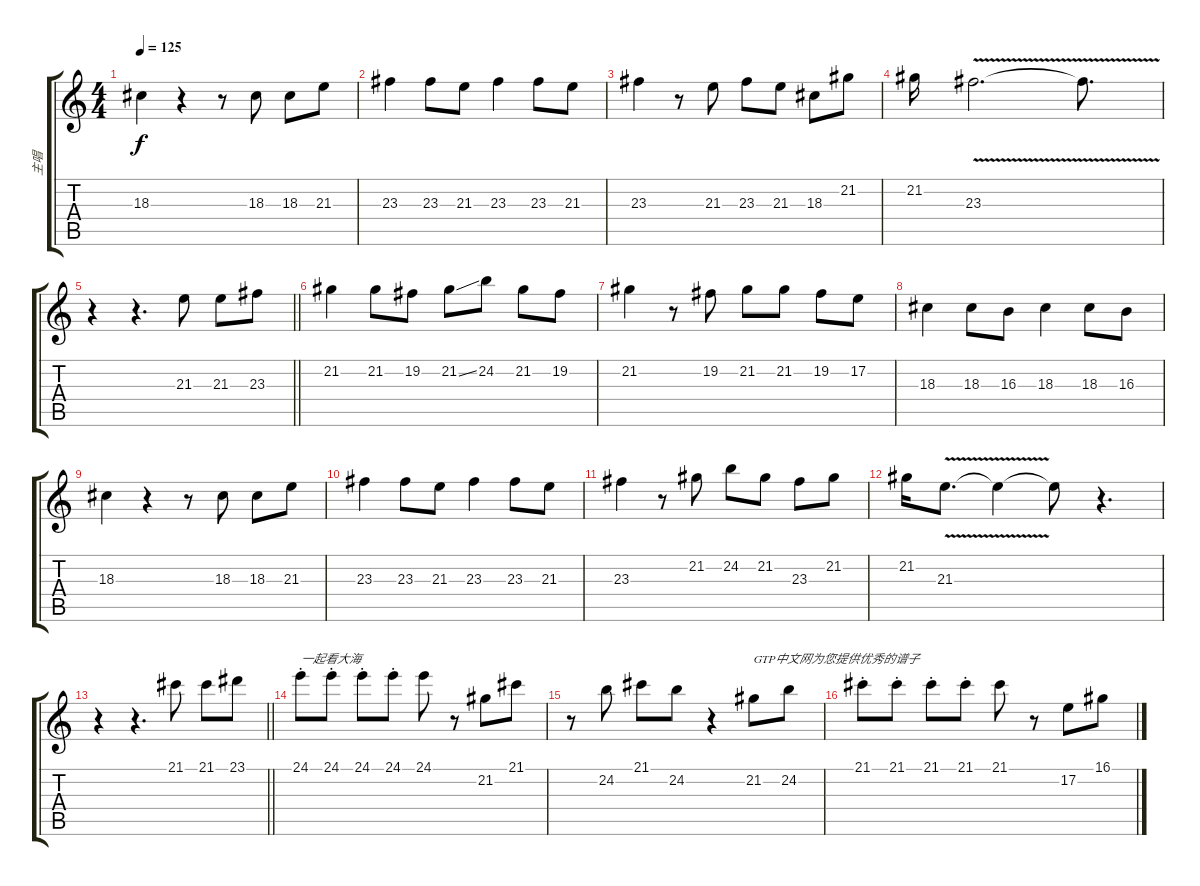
\track ("主唱" "主唱") {instrument lead6voice}
\staff {score tabs}
\tuning (E4 B3 G3 D3 A2 E2) {hide}
\ts (4 4)
\tempo 125
\clef g2
\ks c
18.3.4{dy f} r.4 r.8 18.3.8 18.3.8 21.3.8 |
23.3.4 23.3.8 21.3.8 23.3.4 23.3.8 21.3.8 |
23.3.4 r.8 21.3.8 23.3.8 21.3.8 18.3.8 21.2.8 |
21.2.16 23.3{v}.2{d} 23.3{t}.8{d} |
\barLineRight lightlight
r.4 r.4{d} 21.3.8 21.3.8 23.3.8 |
21.2.4 21.2.8 19.2.8 21.2{ss}.8 24.2.8 21.2.8 19.2.8 |
21.2.4 r.8 19.2.8 21.2.8 21.2.8 19.2.8 17.2.8 |
18.3.4 18.3.8 16.3.8 18.3.4 18.3.8 16.3.8 |
18.3.4 r.4 r.8 18.3.8 18.3.8 21.3.8 |
23.3.4 23.3.8 21.3.8 23.3.4 23.3.8 21.3.8 |
23.3.4 r.8 21.2.8 24.2.8 21.2.8 23.3.8 21.2.8 |
21.2.16 21.3{v}.8{d} 21.3{t}.4 21.3{t}.8 r.4{d} |
\barLineRight lightlight
r.4 r.4{d} 21.1.8 21.1.8 23.1.8 |
24.1{st}.8{txt "一起看大海"} 24.1{st}.8 24.1{st}.8 24.1{st}.8 24.1.8 r.8 21.2.8 21.1.8 |
r.8 24.2.8 21.1.8 24.2.8 r.4 21.2.8{txt "GTP中文网为您提供优秀的谱子"} 24.2.8 |
21.1{st}.8 21.1{st}.8 21.1{st}.8 21.1{st}.8 21.1.8 r.8 17.2.8 16.1.8
